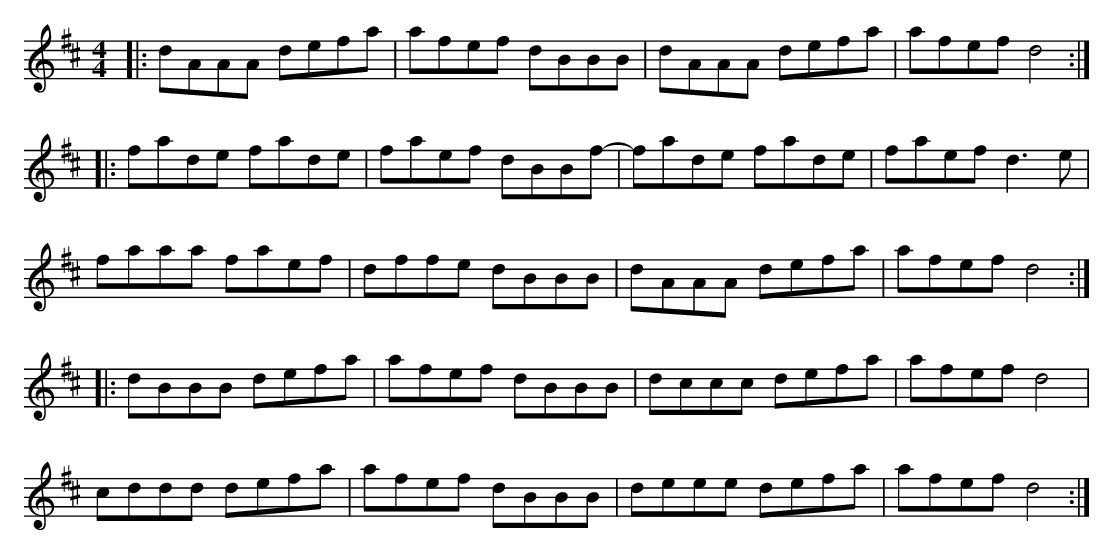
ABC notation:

X:1
M:4/4
K:D
|:dAAA defa|afef dBBB|dAAA defa|afef d4:|
|:fade fade|faef dBBf-|fade fade|faef d3 e|
faaa faef|dffe dBBB|dAAA defa|afef d4:|
|:dBBB defa|afef dBBB|dccc defa|afef d4|
cddd defa|afef dBBB|deee defa|afef d4:|
